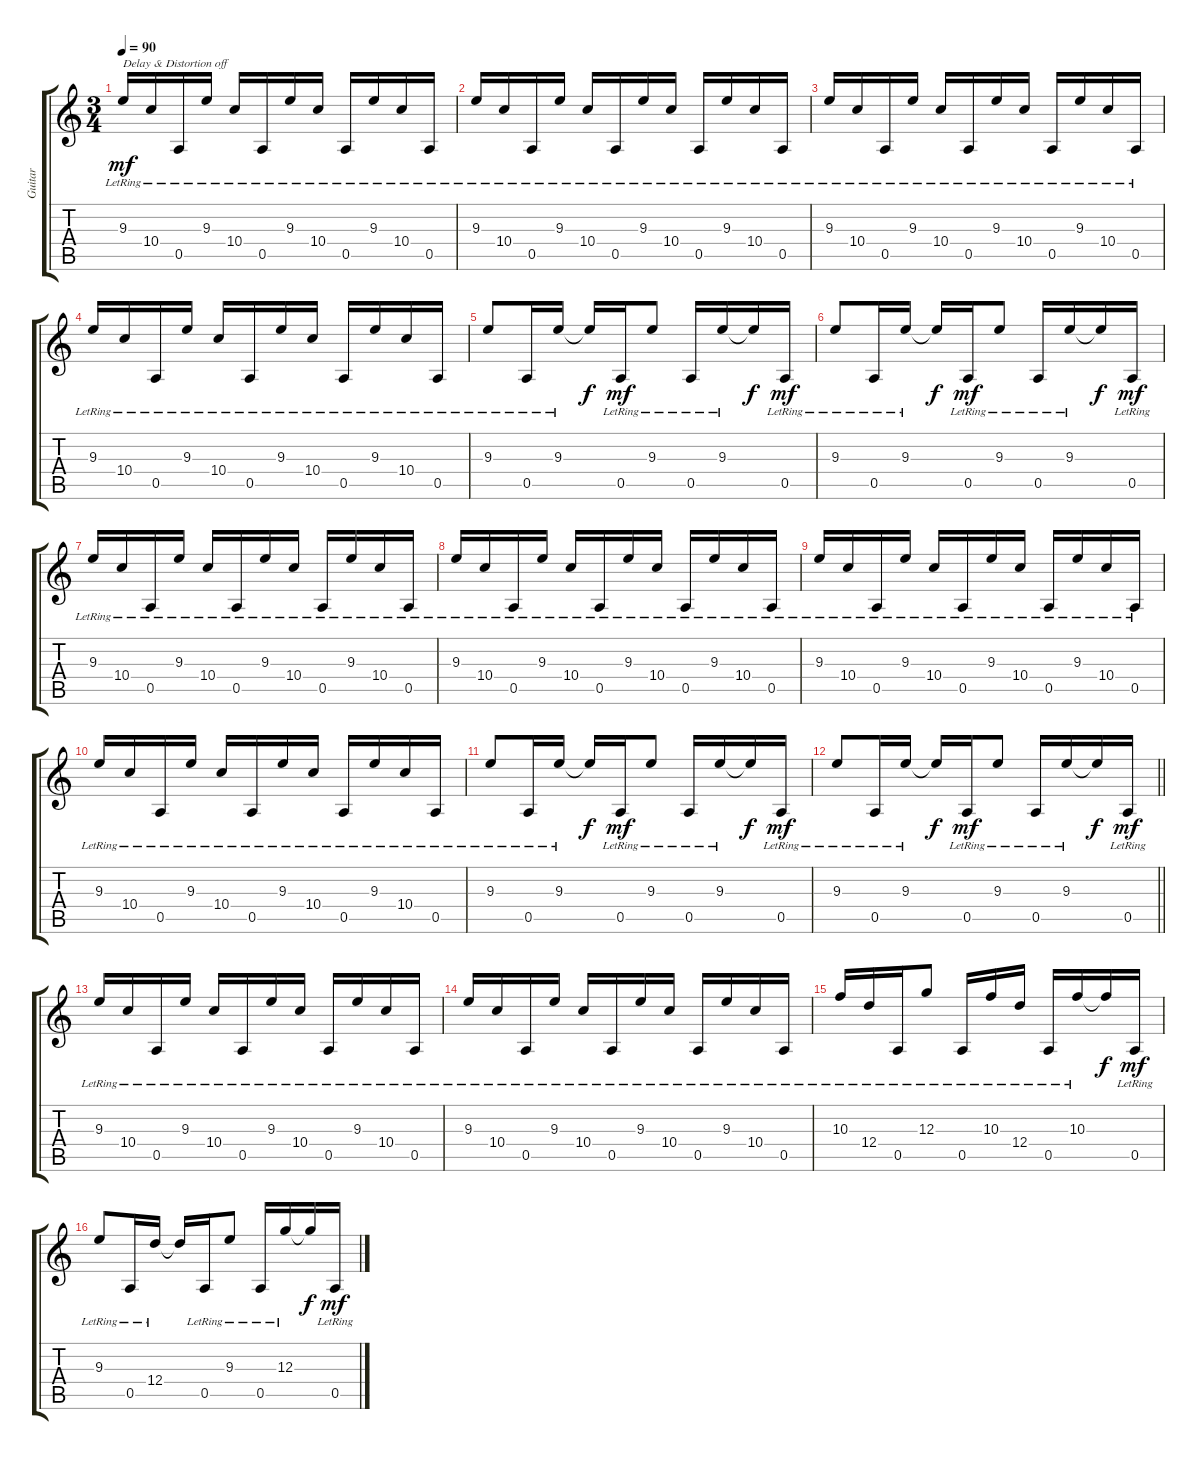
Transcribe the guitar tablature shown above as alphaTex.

\track ("Guitar" "Guitar") {instrument electricguitarclean}
\staff {score tabs}
\tuning (E4 B3 G3 D3 A2 D2) {hide}
\ts (3 4)
\section ("" "")
\tempo 90
\clef g2
\ks c
9.3{lr}.16{txt "Delay & Distortion off" dy mf balance 8 instrument electricguitarclean} 10.4{lr}.16 0.5{lr}.16 9.3{lr}.16 10.4{lr}.16 0.5{lr}.16 9.3{lr}.16 10.4{lr}.16 0.5{lr}.16 9.3{lr}.16 10.4{lr}.16 0.5{lr}.16 |
9.3{lr}.16 10.4{lr}.16 0.5{lr}.16 9.3{lr}.16 10.4{lr}.16 0.5{lr}.16 9.3{lr}.16 10.4{lr}.16 0.5{lr}.16 9.3{lr}.16 10.4{lr}.16 0.5{lr}.16 |
9.3{lr}.16 10.4{lr}.16 0.5{lr}.16 9.3{lr}.16 10.4{lr}.16 0.5{lr}.16 9.3{lr}.16 10.4{lr}.16 0.5{lr}.16 9.3{lr}.16 10.4{lr}.16 0.5{lr}.16 |
9.3{lr}.16 10.4{lr}.16 0.5{lr}.16 9.3{lr}.16 10.4{lr}.16 0.5{lr}.16 9.3{lr}.16 10.4{lr}.16 0.5{lr}.16 9.3{lr}.16 10.4{lr}.16 0.5{lr}.16 |
9.3{lr}.8 0.5{lr}.16 9.3{lr}.16 9.3{t}.16{dy f} 0.5{lr}.16{dy mf} 9.3{lr}.8 0.5{lr}.16 9.3{lr}.16 9.3{t}.16{dy f} 0.5{lr}.16{dy mf} |
9.3{lr}.8 0.5{lr}.16 9.3{lr}.16 9.3{t}.16{dy f} 0.5{lr}.16{dy mf} 9.3{lr}.8 0.5{lr}.16 9.3{lr}.16 9.3{t}.16{dy f} 0.5{lr}.16{dy mf} |
9.3{lr}.16 10.4{lr}.16 0.5{lr}.16 9.3{lr}.16 10.4{lr}.16 0.5{lr}.16 9.3{lr}.16 10.4{lr}.16 0.5{lr}.16 9.3{lr}.16 10.4{lr}.16 0.5{lr}.16 |
9.3{lr}.16 10.4{lr}.16 0.5{lr}.16 9.3{lr}.16 10.4{lr}.16 0.5{lr}.16 9.3{lr}.16 10.4{lr}.16 0.5{lr}.16 9.3{lr}.16 10.4{lr}.16 0.5{lr}.16 |
9.3{lr}.16 10.4{lr}.16 0.5{lr}.16 9.3{lr}.16 10.4{lr}.16 0.5{lr}.16 9.3{lr}.16 10.4{lr}.16 0.5{lr}.16 9.3{lr}.16 10.4{lr}.16 0.5{lr}.16 |
9.3{lr}.16 10.4{lr}.16 0.5{lr}.16 9.3{lr}.16 10.4{lr}.16 0.5{lr}.16 9.3{lr}.16 10.4{lr}.16 0.5{lr}.16 9.3{lr}.16 10.4{lr}.16 0.5{lr}.16 |
9.3{lr}.8 0.5{lr}.16 9.3{lr}.16 9.3{t}.16{dy f} 0.5{lr}.16{dy mf} 9.3{lr}.8 0.5{lr}.16 9.3{lr}.16 9.3{t}.16{dy f} 0.5{lr}.16{dy mf} |
\barLineRight lightlight
9.3{lr}.8 0.5{lr}.16 9.3{lr}.16 9.3{t}.16{dy f} 0.5{lr}.16{dy mf} 9.3{lr}.8 0.5{lr}.16 9.3{lr}.16 9.3{t}.16{dy f} 0.5{lr}.16{dy mf} |
9.3{lr}.16 10.4{lr}.16 0.5{lr}.16 9.3{lr}.16 10.4{lr}.16 0.5{lr}.16 9.3{lr}.16 10.4{lr}.16 0.5{lr}.16 9.3{lr}.16 10.4{lr}.16 0.5{lr}.16 |
9.3{lr}.16 10.4{lr}.16 0.5{lr}.16 9.3{lr}.16 10.4{lr}.16 0.5{lr}.16 9.3{lr}.16 10.4{lr}.16 0.5{lr}.16 9.3{lr}.16 10.4{lr}.16 0.5{lr}.16 |
10.3{lr}.16 12.4{lr}.16 0.5{lr}.16 12.3{lr}.8 0.5{lr}.16 10.3{lr}.16 12.4{lr}.16 0.5{lr}.16 10.3{lr}.16 10.3{t}.16{dy f} 0.5{lr}.16{dy mf} |
9.3{lr}.8 0.5{lr}.16 12.4{lr}.16 12.4{t}.16 0.5{lr}.16 9.3{lr}.8 0.5{lr}.16 12.3{lr}.16 12.3{t}.16{dy f} 0.5{lr}.16{dy mf}
